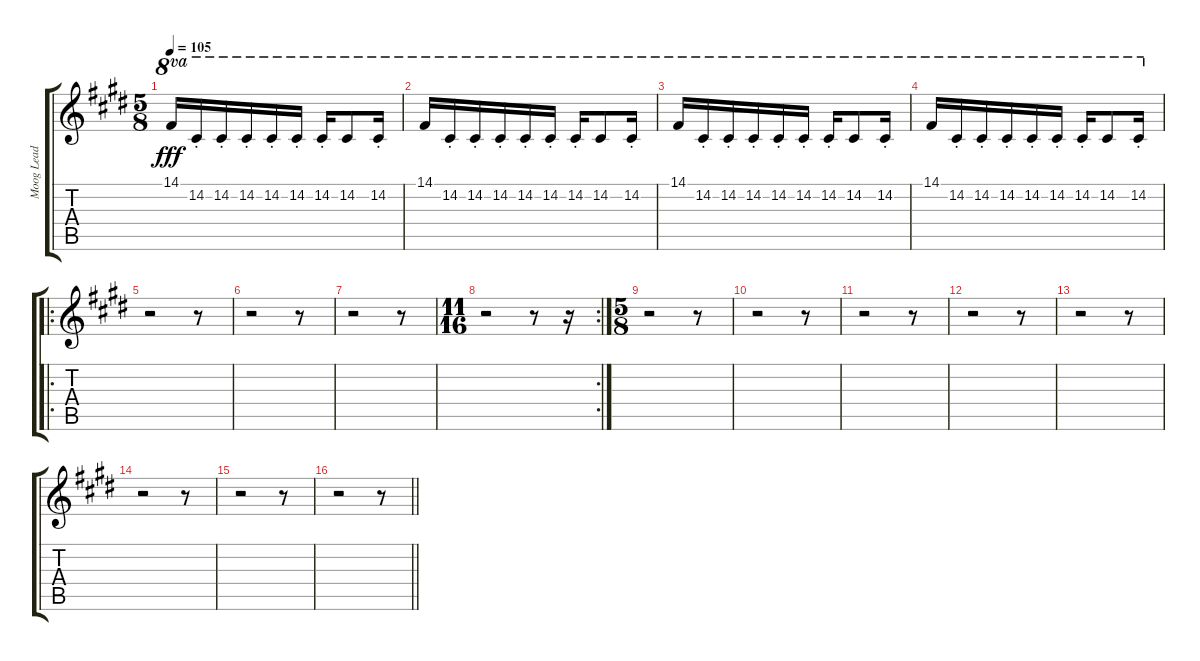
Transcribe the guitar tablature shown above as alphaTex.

\track ("Moog Lead" "Moog Lead") {instrument lead4chiff}
\staff {score tabs}
\tuning (E4 B3 G3 D3 A2 E2) {hide}
\ts (5 8)
\tempo 105
\clef g2
\ks e
14.1.16{ot 8va dy fff} 14.2{st}.16{ot 8va} 14.2{st}.16{ot 8va} 14.2{st}.16{ot 8va} 14.2{st}.16{ot 8va} 14.2{st}.16{ot 8va} 14.2{st}.16{ot 8va} 14.2.8{ot 8va} 14.2{st}.16{ot 8va} |
\ks c#minor
14.1.16{ot 8va} 14.2{st}.16{ot 8va} 14.2{st}.16{ot 8va} 14.2{st}.16{ot 8va} 14.2{st}.16{ot 8va} 14.2{st}.16{ot 8va} 14.2{st}.16{ot 8va} 14.2.8{ot 8va} 14.2{st}.16{ot 8va} |
14.1.16{ot 8va} 14.2{st}.16{ot 8va} 14.2{st}.16{ot 8va} 14.2{st}.16{ot 8va} 14.2{st}.16{ot 8va} 14.2{st}.16{ot 8va} 14.2{st}.16{ot 8va} 14.2.8{ot 8va} 14.2{st}.16{ot 8va} |
14.1.16{ot 8va} 14.2{st}.16{ot 8va} 14.2{st}.16{ot 8va} 14.2{st}.16{ot 8va} 14.2{st}.16{ot 8va} 14.2{st}.16{ot 8va} 14.2{st}.16{ot 8va} 14.2.8{ot 8va} 14.2{st}.16{ot 8va} |
\ro
\ks e
r.2 r.8 |
\ks c#minor
r.2 r.8 |
r.2 r.8 |
\rc 2
\ts (11 16)
r.2 r.8 r.16 |
\ts (5 8)
\ks e
r.2 r.8 |
\ks c#minor
r.2 r.8 |
r.2 r.8 |
r.2 r.8 |
\ks e
r.2 r.8 |
\ks c#minor
r.2 r.8 |
r.2 r.8 |
\barLineRight lightlight
r.2 r.8
